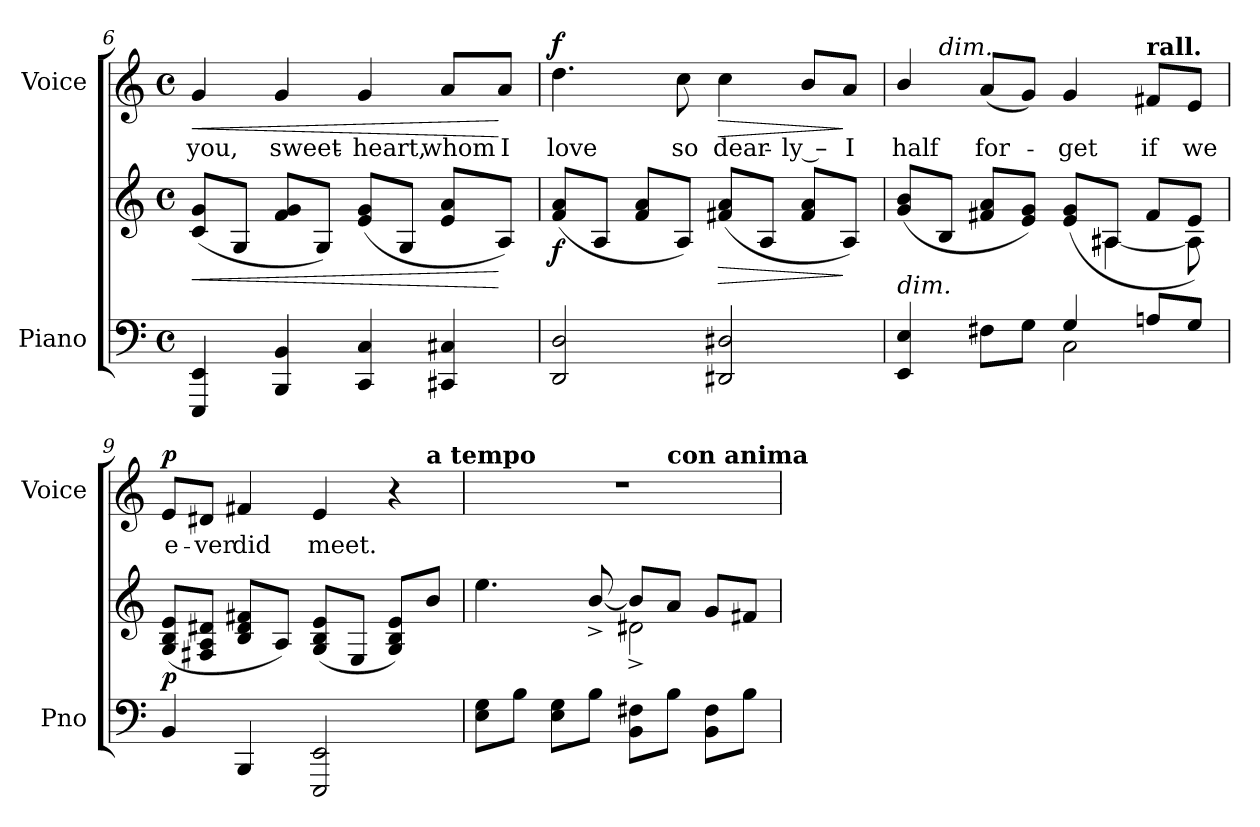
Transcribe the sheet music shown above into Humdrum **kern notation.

**kern	**kern	**dynam	**kern	**text	**dynam
*part2	*part2	*part2	*part1	*part1	*part1
*staff3	*staff2	*staff2/3	*staff1	*staff1	*staff1
*I"Piano	*	*	*I"Voice	*	*
*I'Pno	*	*	*I'Voice	*	*
*clefF4	*clefG2	*	*clefG2	*	*
*k[]	*k[]	*	*k[]	*	*
*C:	*C:	*	*C:	*	*
*M4/4	*M4/4	*	*M4/4	*	*
*met(c)	*met(c)	*	*met(c)	*	*
=6	=6	=6	=6	=6	=6
!	!	!LO:HP:b	!	!LO:LY:b	!LO:HP:b
4EEE/ 4EE/	(<8c/ 8g/L	<	4g/	you,	<
.	8G/J	.	.	.	.
!	!	!	!	!LO:LY:b	!
4BBB/ 4BB/	8f/ 8g/L	.	4g/	sweet-	.
.	8G/J)	.	.	.	.
!	!	!	!	!LO:LY:b	!
4CC/ 4C/	(<8e/ 8g/L	.	4g/	-heart,	.
.	8G/J	.	.	.	.
!	!	!	!	!LO:LY:b	!
4CC#X/ 4C#X/	8e/ 8a/L	.	8a/L	whom	.
!	!	!	!	!LO:LY:b	!
.	8A/J)	[	8a/J	I	[
=7	=7	=7	=7	=7	=7
!	!	!LO:DY:b	!	!LO:LY:b	!LO:DY:a
2DD/ 2D/	(<8f/ 8a/L	f	4.dd\	love	f
.	8A/J	.	.	.	.
.	8f/ 8a/L	.	.	.	.
!	!	!	!	!LO:LY:b	!
.	8A/J)	.	8cc\	so	.
!	!	!LO:HP:b	!	!LO:LY:b	!LO:HP:b
2DD#X/ 2D#X/	(<8f#X/ 8a/L	>	4cc\	dear-	>
.	8A/J	.	.	.	.
!	!	!	!	!LO:LY:b	!
.	8f#/ 8a/L	.	8b/L	-ly –	.
!	!	!	!	!LO:LY:b	!
.	8A/J)	]	8a/J	I	]
=8	=8	=8	=8	=8	=8
*^	*^	*	*	*	*
!LO:TX:a:i:t=dim.	!	!	!	!	!	!	!
!	!	!	!	!	!	!LO:LY:b	!
*	*	*	*	*	*^	*	*
4EE/ 4E/	2ryy	(<8g/ 8b/L	2ryy	.	4b/	8ryy	half	.
!	!	!	!	!	!	!LO:TX:a:i:t=dim.	!	!
.	.	8B/J	.	.	.	2..ryy	.	.
!	!	!	!	!	!	!	!LO:LY:b	!
8F#X\L	.	8f#X/ 8a/L	.	.	(<8a/L	.	for-	.
8G\J	.	8e/ 8g/J)	.	.	8g/J)	.	.	.
!	!	!	!	!	!	!	!LO:LY:b	!
4G/	2C\	(8e/ 8g/L	8ryy	.	4g/	.	-get	.
.	.	8A#X/J	[<4A#\	.	.	.	.	.
!	!	!	!	!	!LO:TX:a:B:t=rall.	!	!	!
!	!	!	!	!	!	!	!LO:LY:b	!
8An/L	.	8f#/L	.	.	8f#X/L	.	if	.
!	!	!	!	!	!	!	!LO:LY:b	!
8G/J	.	8e/J)	8A#\]	.	8e/J	.	we	.
*v	*v	*	*	*	*	*	*	*
!!LO:LB:g=z	!!
=9	=9	=9	=9	=9	=9	=9	=9
!	!	!	!LO:DY:b	!	!	!LO:LY:b	!LO:DY:a
*	*v	*v	*	*	*	*	*
4BB/	(<8G/ 8B/ 8e/L	p	8e/L	2..ryy	e-	p
!	!	!	!	!	!LO:LY:b	!
.	8F#X/ 8A/ 8d#X/J	.	8d#X/J	.	-ver	.
!	!	!	!	!	!LO:LY:b	!
4BBB/	8B/ 8d#/ 8f#X/L	.	4f#X/	.	did	.
.	8A/J)	.	.	.	.	.
!	!	!	!	!	!LO:LY:b	!
2EEE/ 2EE/	(<8G/ 8B/ 8e/L	.	4e/	.	meet.	.
.	8E/J	.	.	.	.	.
.	8G/ 8B/ 8e/L)	.	4r	.	.	.
!	!	!	!	!LO:TX:a:B:t=a tempo	!	!
.	8b/J	.	.	8ryy	.	.
=10	=10	=10	=10	=10	=10	=10
*	*^	*	*	*	*	*
8E\ 8G\L	4.ee\	2ryy	.	1r	2ryy	.	.
8B\J	.	.	.	.	.	.	.
8E\ 8G\L	.	.	.	.	.	.	.
8B\J	[<8b^>/	.	.	.	.	.	.
8BB\ 8F#X\L	8b/L]	2d#X^<\	.	.	8ryy	.	.
!	!	!	!	!	!LO:TX:a:B:t=con anima	!	!
8B\J	8a/J	.	.	.	4.ryy	.	.
8BB\ 8F#\L	8g/L	.	.	.	.	.	.
8B\J	8f#X/J	.	.	.	.	.	.
*	*v	*v	*	*	*	*	*
*	*	*	*v	*v	*	*
=	=	=	=	=	=
*-	*-	*-	*-	*-	*-
